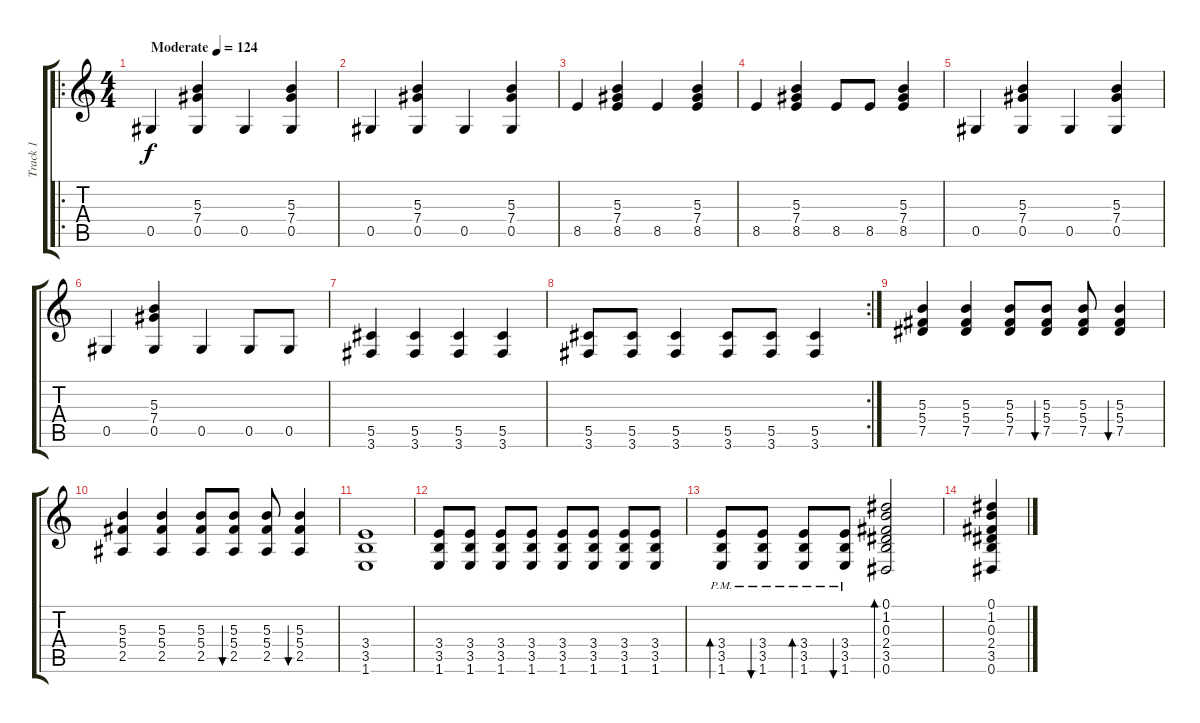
\track ("Track 1" "Track 1") {instrument acousticguitarsteel}
\staff {score tabs}
\tuning (Eb4 Bb3 Gb3 Db3 Ab2 Eb2) {hide}
\ro
\ts (4 4)
\tempo (124 "Moderate")
\clef g2
\ks c
0.5.4{dy f instrument acousticguitarsteel} (5.3 7.4 0.5).4 0.5.4 (5.3 7.4 0.5).4 |
0.5.4 (5.3 7.4 0.5).4 0.5.4 (5.3 7.4 0.5).4 |
8.5.4 (5.3 7.4 8.5).4 8.5.4 (5.3 7.4 8.5).4 |
8.5.4 (5.3 7.4 8.5).4 8.5.8 8.5.8 (5.3 7.4 8.5).4 |
0.5.4 (5.3 7.4 0.5).4 0.5.4 (5.3 7.4 0.5).4 |
0.5.4 (5.3 7.4 0.5).4 0.5.4 0.5.8 0.5.8 |
(5.5 3.6).4 (5.5 3.6).4 (5.5 3.6).4 (5.5 3.6).4 |
\rc 2
(5.5 3.6).8 (5.5 3.6).8 (5.5 3.6).4 (5.5 3.6).8 (5.5 3.6).8 (5.5 3.6).4 |
(5.3 5.4 7.5).4 (5.3 5.4 7.5).4 (5.3 5.4 7.5).8 (5.3 5.4 7.5).8{bu 60} (5.3 5.4 7.5).8 (5.3 5.4 7.5).4{bu 60} |
(5.3 5.4 2.5).4 (5.3 5.4 2.5).4 (5.3 5.4 2.5).8 (5.3 5.4 2.5).8{bu 60} (5.3 5.4 2.5).8 (5.3 5.4 2.5).4{bu 60} |
(3.4 3.5 1.6).1 |
(3.4 3.5 1.6).8 (3.4 3.5 1.6).8 (3.4 3.5 1.6).8 (3.4 3.5 1.6).8 (3.4 3.5 1.6).8 (3.4 3.5 1.6).8 (3.4 3.5 1.6).8 (3.4 3.5 1.6).8 |
(3.4{pm} 3.5{pm} 1.6{pm}).8{bd 60} (3.4{pm} 3.5{pm} 1.6{pm}).8{bu 60} (3.4{pm} 3.5{pm} 1.6{pm}).8{bd 60} (3.4{pm} 3.5{pm} 1.6{pm}).8{bu 60} (0.1 1.2 0.3 2.4 3.5 0.6).2{bd 60} |
(0.1 1.2 0.3 2.4 3.5 0.6).4
